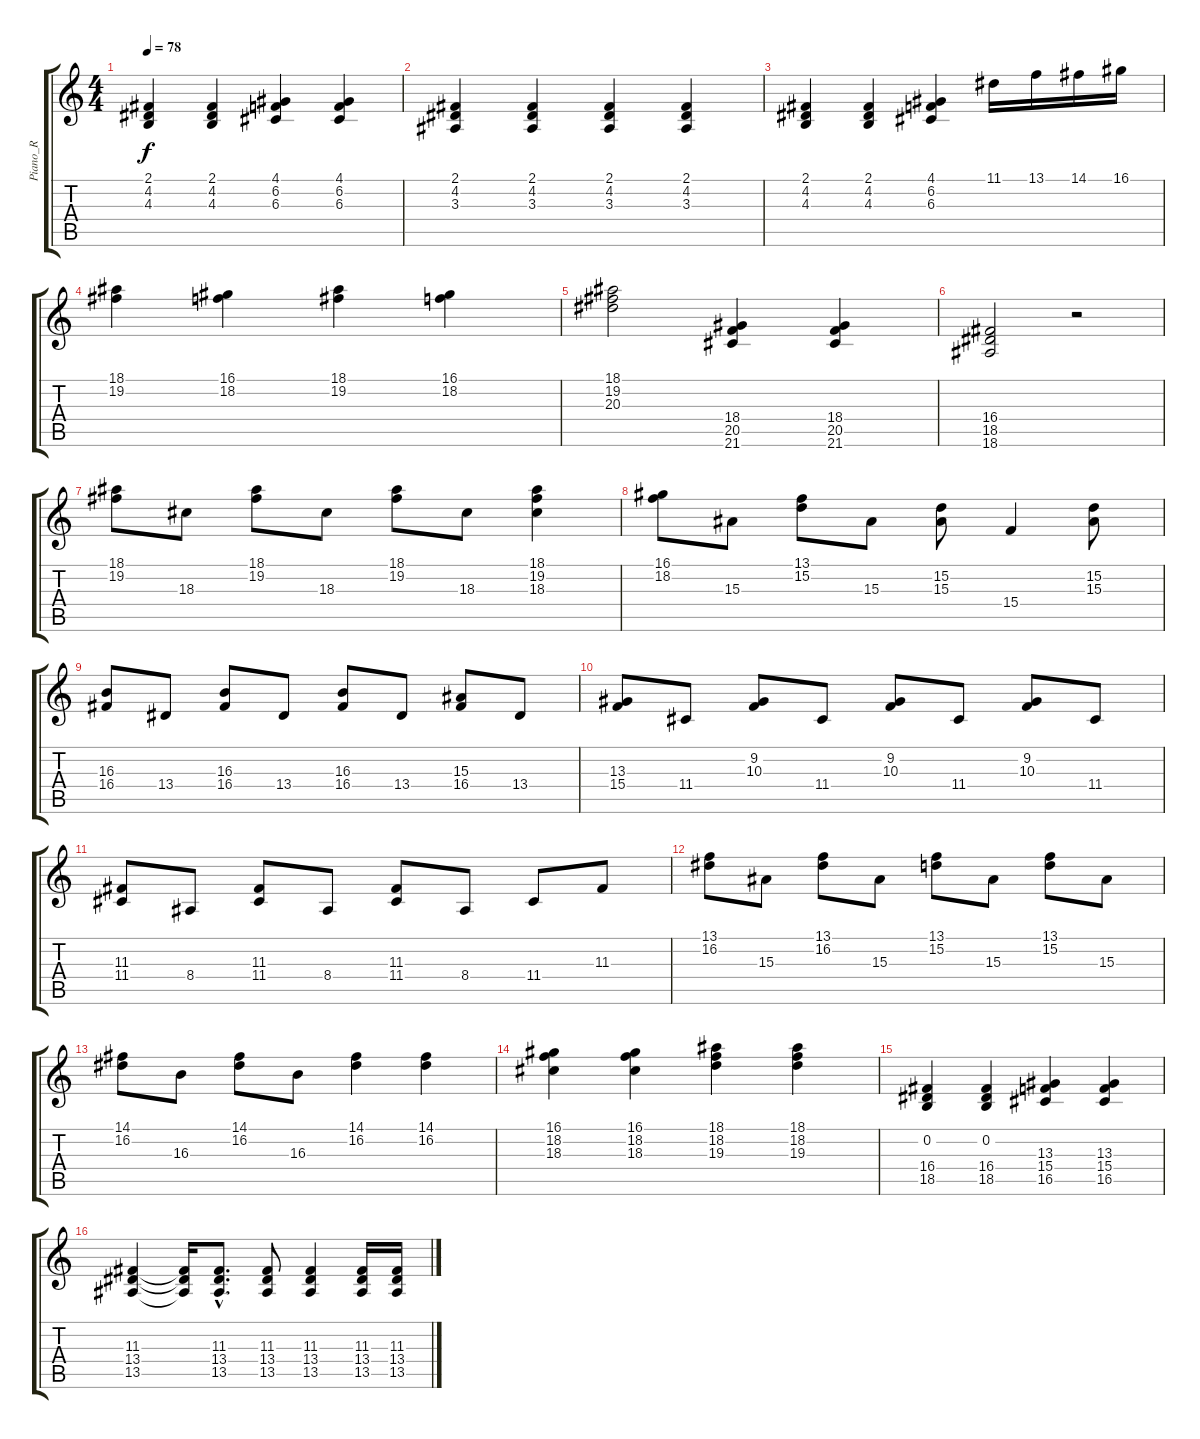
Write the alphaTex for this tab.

\track ("Piano_R" "Piano_R") {instrument acousticgrandpiano}
\staff {score tabs}
\tuning (E4 B3 G3 D3 A2 E2) {hide}
\ts (4 4)
\tempo 78
\clef g2
\ks c
(2.1 4.2 4.3).4{dy f} (2.1 4.2 4.3).4 (4.1 6.2 6.3).4 (4.1 6.2 6.3).4 |
(2.1 4.2 3.3).4 (2.1 4.2 3.3).4 (2.1 4.2 3.3).4 (2.1 4.2 3.3).4 |
(2.1 4.2 4.3).4 (2.1 4.2 4.3).4 (4.1 6.2 6.3).4 11.1.16 13.1.16 14.1.16 16.1.16 |
(18.1 19.2).4 (16.1 18.2).4 (18.1 19.2).4 (16.1 18.2).4 |
(18.1 19.2 20.3).2 (18.4 20.5 21.6).4 (18.4 20.5 21.6).4 |
(16.4 18.5 18.6).2 r.2 |
(18.1 19.2).8 18.3.8 (18.1 19.2).8 18.3.8 (18.1 19.2).8 18.3.8 (18.1 19.2 18.3).4 |
(16.1 18.2).8 15.3.8 (13.1 15.2).8 15.3.8 (15.2 15.3).8 15.4.4 (15.2 15.3).8 |
(16.3 16.4).8 13.4.8 (16.3 16.4).8 13.4.8 (16.3 16.4).8 13.4.8 (15.3 16.4).8 13.4.8 |
(13.3 15.4).8 11.4.8 (9.2 10.3).8 11.4.8 (9.2 10.3).8 11.4.8 (9.2 10.3).8 11.4.8 |
(11.3 11.4).8 8.4.8 (11.3 11.4).8 8.4.8 (11.3 11.4).8 8.4.8 11.4.8 11.3.8 |
(13.1 16.2).8 15.3.8 (13.1 16.2).8 15.3.8 (13.1 15.2).8 15.3.8 (13.1 15.2).8 15.3.8 |
(14.1 16.2).8 16.3.8 (14.1 16.2).8 16.3.8 (14.1 16.2).4 (14.1 16.2).4 |
(16.1 18.2 18.3).4 (16.1 18.2 18.3).4 (18.1 18.2 19.3).4 (18.1 18.2 19.3).4 |
(0.2 16.4 18.5).4 (0.2 16.4 18.5).4 (13.3 15.4 16.5).4 (13.3 15.4 16.5).4 |
(11.3 13.4 13.5).4 (11.3{t} 13.4{t} 13.5{t}).16 (11.3{hac} 13.4{hac} 13.5{hac}).8{d} (11.3 13.4 13.5).8 (11.3 13.4 13.5).4 (11.3 13.4 13.5).16 (11.3 13.4 13.5).16
